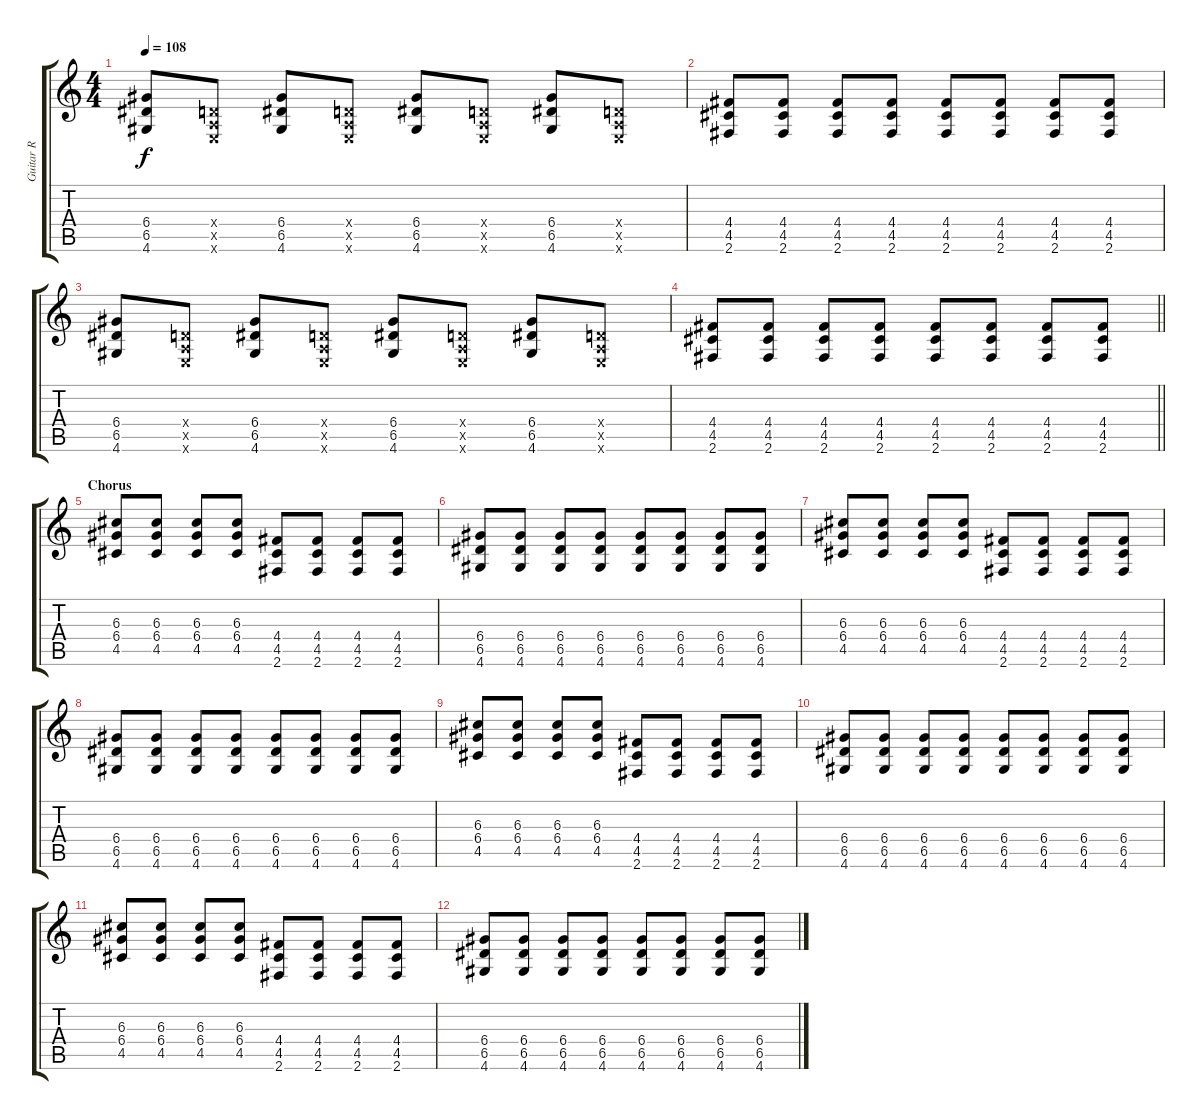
\track ("Guitar R" "Guitar R") {instrument distortionguitar}
\staff {score tabs}
\tuning (E4 B3 G3 D3 A2 E2) {hide}
\ts (4 4)
\tempo 108
\clef g2
\ks c
(6.4 6.5 4.6).8{dy f} (0.4{x} 0.5{x} 0.6{x}).8 (6.4 6.5 4.6).8 (0.4{x} 0.5{x} 0.6{x}).8 (6.4 6.5 4.6).8 (0.4{x} 0.5{x} 0.6{x}).8 (6.4 6.5 4.6).8 (0.4{x} 0.5{x} 0.6{x}).8 |
(4.4 4.5 2.6).8 (4.4 4.5 2.6).8 (4.4 4.5 2.6).8 (4.4 4.5 2.6).8 (4.4 4.5 2.6).8 (4.4 4.5 2.6).8 (4.4 4.5 2.6).8 (4.4 4.5 2.6).8 |
(6.4 6.5 4.6).8 (0.4{x} 0.5{x} 0.6{x}).8 (6.4 6.5 4.6).8 (0.4{x} 0.5{x} 0.6{x}).8 (6.4 6.5 4.6).8 (0.4{x} 0.5{x} 0.6{x}).8 (6.4 6.5 4.6).8 (0.4{x} 0.5{x} 0.6{x}).8 |
\barLineRight lightlight
(4.4 4.5 2.6).8 (4.4 4.5 2.6).8 (4.4 4.5 2.6).8 (4.4 4.5 2.6).8 (4.4 4.5 2.6).8 (4.4 4.5 2.6).8 (4.4 4.5 2.6).8 (4.4 4.5 2.6).8 |
\section ("" "Chorus")
(6.3 6.4 4.5).8 (6.3 6.4 4.5).8 (6.3 6.4 4.5).8 (6.3 6.4 4.5).8 (4.4 4.5 2.6).8 (4.4 4.5 2.6).8 (4.4 4.5 2.6).8 (4.4 4.5 2.6).8 |
(6.4 6.5 4.6).8 (6.4 6.5 4.6).8 (6.4 6.5 4.6).8 (6.4 6.5 4.6).8 (6.4 6.5 4.6).8 (6.4 6.5 4.6).8 (6.4 6.5 4.6).8 (6.4 6.5 4.6).8 |
(6.3 6.4 4.5).8 (6.3 6.4 4.5).8 (6.3 6.4 4.5).8 (6.3 6.4 4.5).8 (4.4 4.5 2.6).8 (4.4 4.5 2.6).8 (4.4 4.5 2.6).8 (4.4 4.5 2.6).8 |
(6.4 6.5 4.6).8 (6.4 6.5 4.6).8 (6.4 6.5 4.6).8 (6.4 6.5 4.6).8 (6.4 6.5 4.6).8 (6.4 6.5 4.6).8 (6.4 6.5 4.6).8 (6.4 6.5 4.6).8 |
(6.3 6.4 4.5).8 (6.3 6.4 4.5).8 (6.3 6.4 4.5).8 (6.3 6.4 4.5).8 (4.4 4.5 2.6).8 (4.4 4.5 2.6).8 (4.4 4.5 2.6).8 (4.4 4.5 2.6).8 |
(6.4 6.5 4.6).8 (6.4 6.5 4.6).8 (6.4 6.5 4.6).8 (6.4 6.5 4.6).8 (6.4 6.5 4.6).8 (6.4 6.5 4.6).8 (6.4 6.5 4.6).8 (6.4 6.5 4.6).8 |
(6.3 6.4 4.5).8 (6.3 6.4 4.5).8 (6.3 6.4 4.5).8 (6.3 6.4 4.5).8 (4.4 4.5 2.6).8 (4.4 4.5 2.6).8 (4.4 4.5 2.6).8 (4.4 4.5 2.6).8 |
(6.4 6.5 4.6).8 (6.4 6.5 4.6).8 (6.4 6.5 4.6).8 (6.4 6.5 4.6).8 (6.4 6.5 4.6).8 (6.4 6.5 4.6).8 (6.4 6.5 4.6).8 (6.4 6.5 4.6).8
